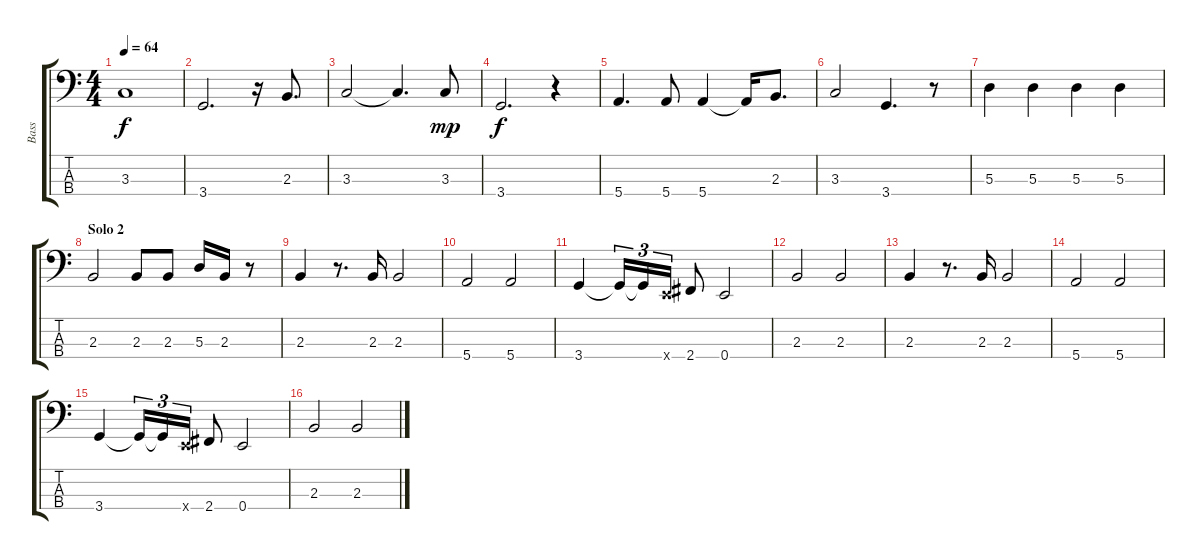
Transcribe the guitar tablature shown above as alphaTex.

\track ("Bass" "Bass") {instrument electricbasspick}
\staff {score tabs}
\tuning (G2 D2 A1 E1) {hide}
\ts (4 4)
\tempo 64
\clef f4
\ks c
3.3.1{dy f} |
3.4.2{d} r.16 2.3.8{d} |
3.3.2 3.3{t}.4{d} 3.3.8{dy mp} |
3.4.2{d dy f} r.4 |
5.4.4{d} 5.4.8 5.4.4 5.4{t}.16 2.3.8{d} |
3.3.2 3.4.4{d} r.8 |
5.3.4 5.3.4 5.3.4 5.3.4 |
\section ("" "Solo 2")
2.3.2 2.3.8 2.3.8 5.3.16 2.3.16 r.8 |
2.3.4 r.8{d} 2.3.16 2.3.2 |
5.4.2 5.4.2 |
3.4.4 3.4{t}.16{tu (3 2)} 3.4{t}.16{tu (3 2)} 0.4{x}.16{tu (3 2)} 2.4.8 0.4.2 |
2.3.2 2.3.2 |
2.3.4 r.8{d} 2.3.16 2.3.2 |
5.4.2 5.4.2 |
3.4.4 3.4{t}.16{tu (3 2)} 3.4{t}.16{tu (3 2)} 0.4{x}.16{tu (3 2)} 2.4.8 0.4.2 |
2.3.2 2.3.2
